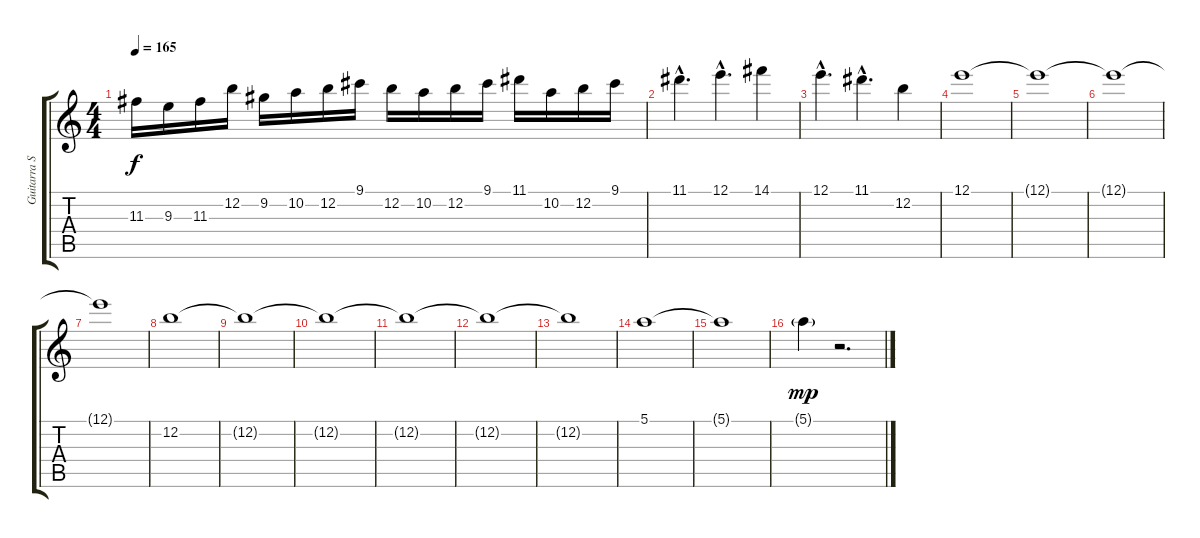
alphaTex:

\track ("Guitarra Solo" "Guitarra S") {instrument overdrivenguitar}
\staff {score tabs}
\tuning (E4 B3 G3 D3 A2 E2) {hide}
\ts (4 4)
\tempo 165
\clef g2
\ks c
11.3.16{dy f} 9.3.16 11.3.16 12.2.16 9.2.16 10.2.16 12.2.16 9.1.16 12.2.16 10.2.16 12.2.16 9.1.16 11.1.16 10.2.16 12.2.16 9.1.16 |
11.1{hac}.4{d} 12.1{hac}.4{d} 14.1.4 |
12.1{hac}.4{d} 11.1{hac}.4{d} 12.2.4 |
12.1.1 |
12.1{t}.1{volume 10} |
12.1{t}.1 |
12.1{t}.1 |
12.2.1 |
12.2{t}.1 |
12.2{t}.1 |
12.2{t}.1 |
12.2{t}.1 |
12.2{t}.1 |
5.1.1 |
5.1{t}.1 |
5.1{g}.4{dy mp} r.2{d}
